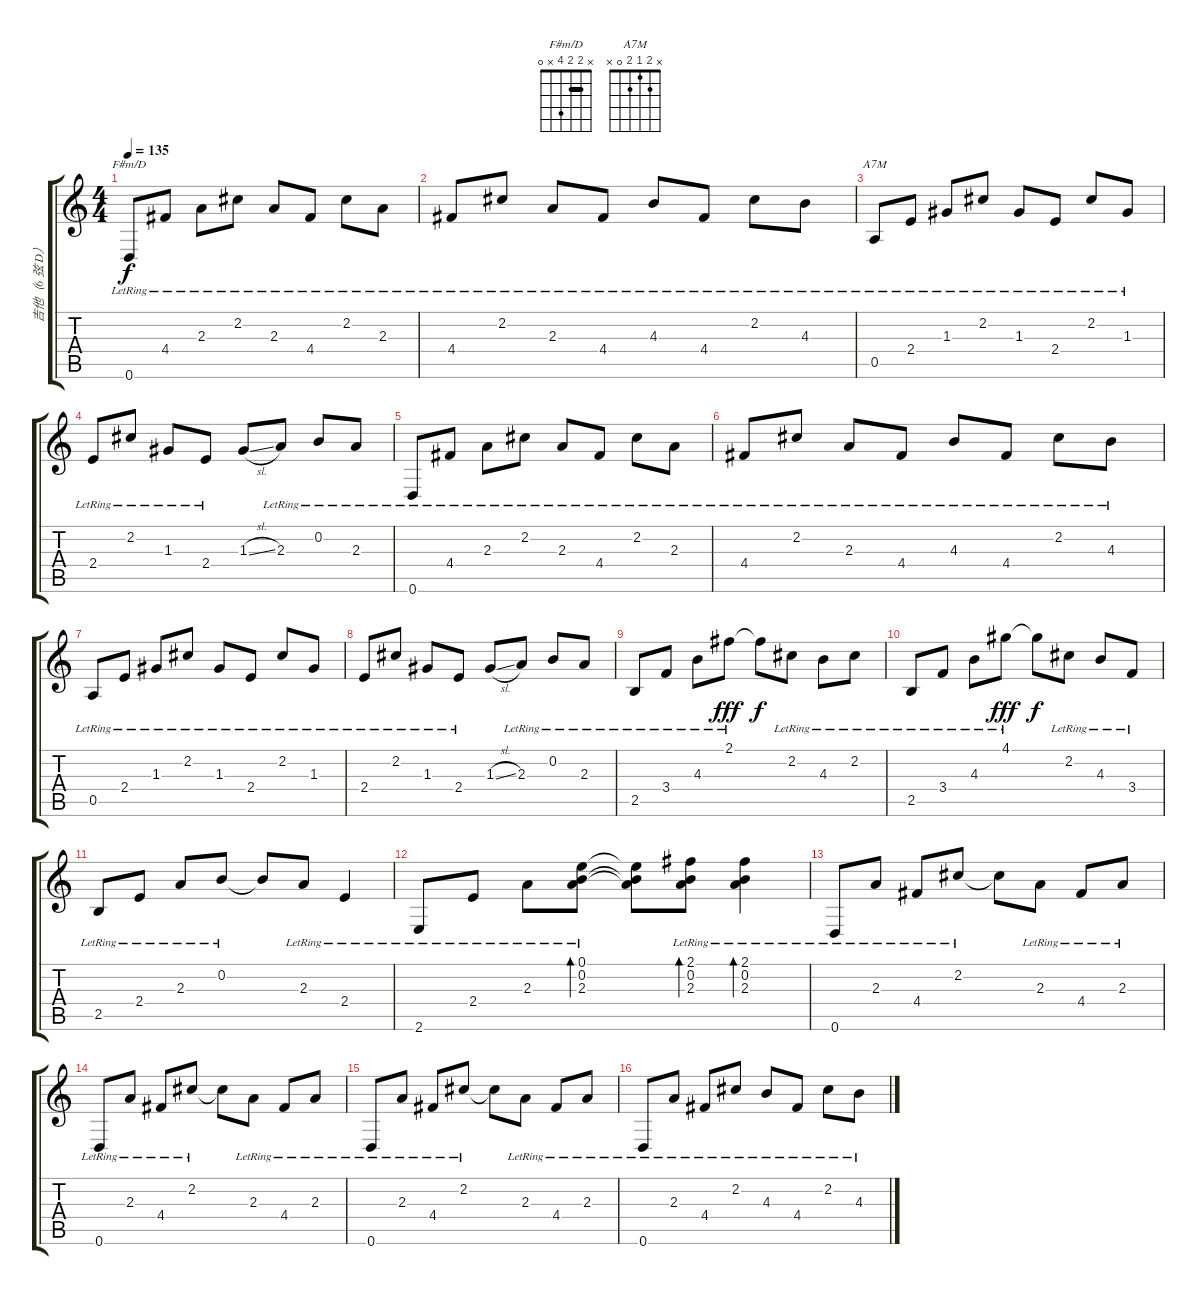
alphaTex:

\track ("吉他（6 弦 D）" "吉他（6 弦 D）") {instrument electricguitarjazz}
\staff {score tabs}
\tuning (E4 B3 G3 D3 A2 D2) {hide}
\chord ("F#m/D" x 2 2 4 x 0) {barre 2}
\chord ("A7M" x 2 1 2 0 x)
\ts (4 4)
\tempo 135
\clef g2
\ks c
0.6{lr}.8{ch "F#m/D" dy f} 4.4{lr}.8 2.3{lr}.8 2.2{lr}.8 2.3{lr}.8 4.4{lr}.8 2.2{lr}.8 2.3{lr}.8 |
4.4{lr}.8 2.2{lr}.8 2.3{lr}.8 4.4{lr}.8 4.3{lr}.8 4.4{lr}.8 2.2{lr}.8 4.3{lr}.8 |
0.5{lr}.8{ch "A7M"} 2.4{lr}.8 1.3{lr}.8 2.2{lr}.8 1.3{lr}.8 2.4{lr}.8 2.2{lr}.8 1.3{lr}.8 |
2.4{lr}.8 2.2{lr}.8 1.3{lr}.8 2.4{lr}.8 1.3{sl}.8 2.3{lr}.8 0.2{lr}.8 2.3{lr}.8 |
0.6{lr}.8 4.4{lr}.8 2.3{lr}.8 2.2{lr}.8 2.3{lr}.8 4.4{lr}.8 2.2{lr}.8 2.3{lr}.8 |
4.4{lr}.8 2.2{lr}.8 2.3{lr}.8 4.4{lr}.8 4.3{lr}.8 4.4{lr}.8 2.2{lr}.8 4.3{lr}.8 |
0.5{lr}.8 2.4{lr}.8 1.3{lr}.8 2.2{lr}.8 1.3{lr}.8 2.4{lr}.8 2.2{lr}.8 1.3{lr}.8 |
2.4{lr}.8 2.2{lr}.8 1.3{lr}.8 2.4{lr}.8 1.3{sl}.8 2.3{lr}.8 0.2{lr}.8 2.3{lr}.8 |
2.5{lr}.8 3.4{lr}.8 4.3{lr}.8 2.1{lr}.8{dy fff} 2.1{t}.8{dy f} 2.2{lr}.8 4.3{lr}.8 2.2{lr}.8 |
2.5{lr}.8 3.4{lr}.8 4.3{lr}.8 4.1{lr}.8{dy fff} 4.1{t}.8{dy f} 2.2{lr}.8 4.3{lr}.8 3.4{lr}.8 |
2.5{lr}.8 2.4{lr}.8 2.3{lr}.8 0.2{lr}.8 0.2{t}.8 2.3{lr}.8 2.4{lr}.4 |
2.6{lr}.8 2.4{lr}.8 2.3{lr}.8 (0.1{lr} 0.2{lr} 2.3{lr}).8{bd 60} (0.1{t} 0.2{t} 2.3{t}).8 (2.1{lr} 0.2{lr} 2.3{lr}).8{bd 60} (2.1{lr} 0.2{lr} 2.3{lr}).4{bd 60} |
0.6{lr}.8 2.3{lr}.8 4.4{lr}.8 2.2{lr}.8 2.2{t}.8 2.3{lr}.8 4.4{lr}.8 2.3{lr}.8 |
0.6{lr}.8 2.3{lr}.8 4.4{lr}.8 2.2{lr}.8 2.2{t}.8 2.3{lr}.8 4.4{lr}.8 2.3{lr}.8 |
0.6{lr}.8 2.3{lr}.8 4.4{lr}.8 2.2{lr}.8 2.2{t}.8 2.3{lr}.8 4.4{lr}.8 2.3{lr}.8 |
0.6{lr}.8 2.3{lr}.8 4.4{lr}.8 2.2{lr}.8 4.3{lr}.8 4.4{lr}.8 2.2{lr}.8 4.3{lr}.8
